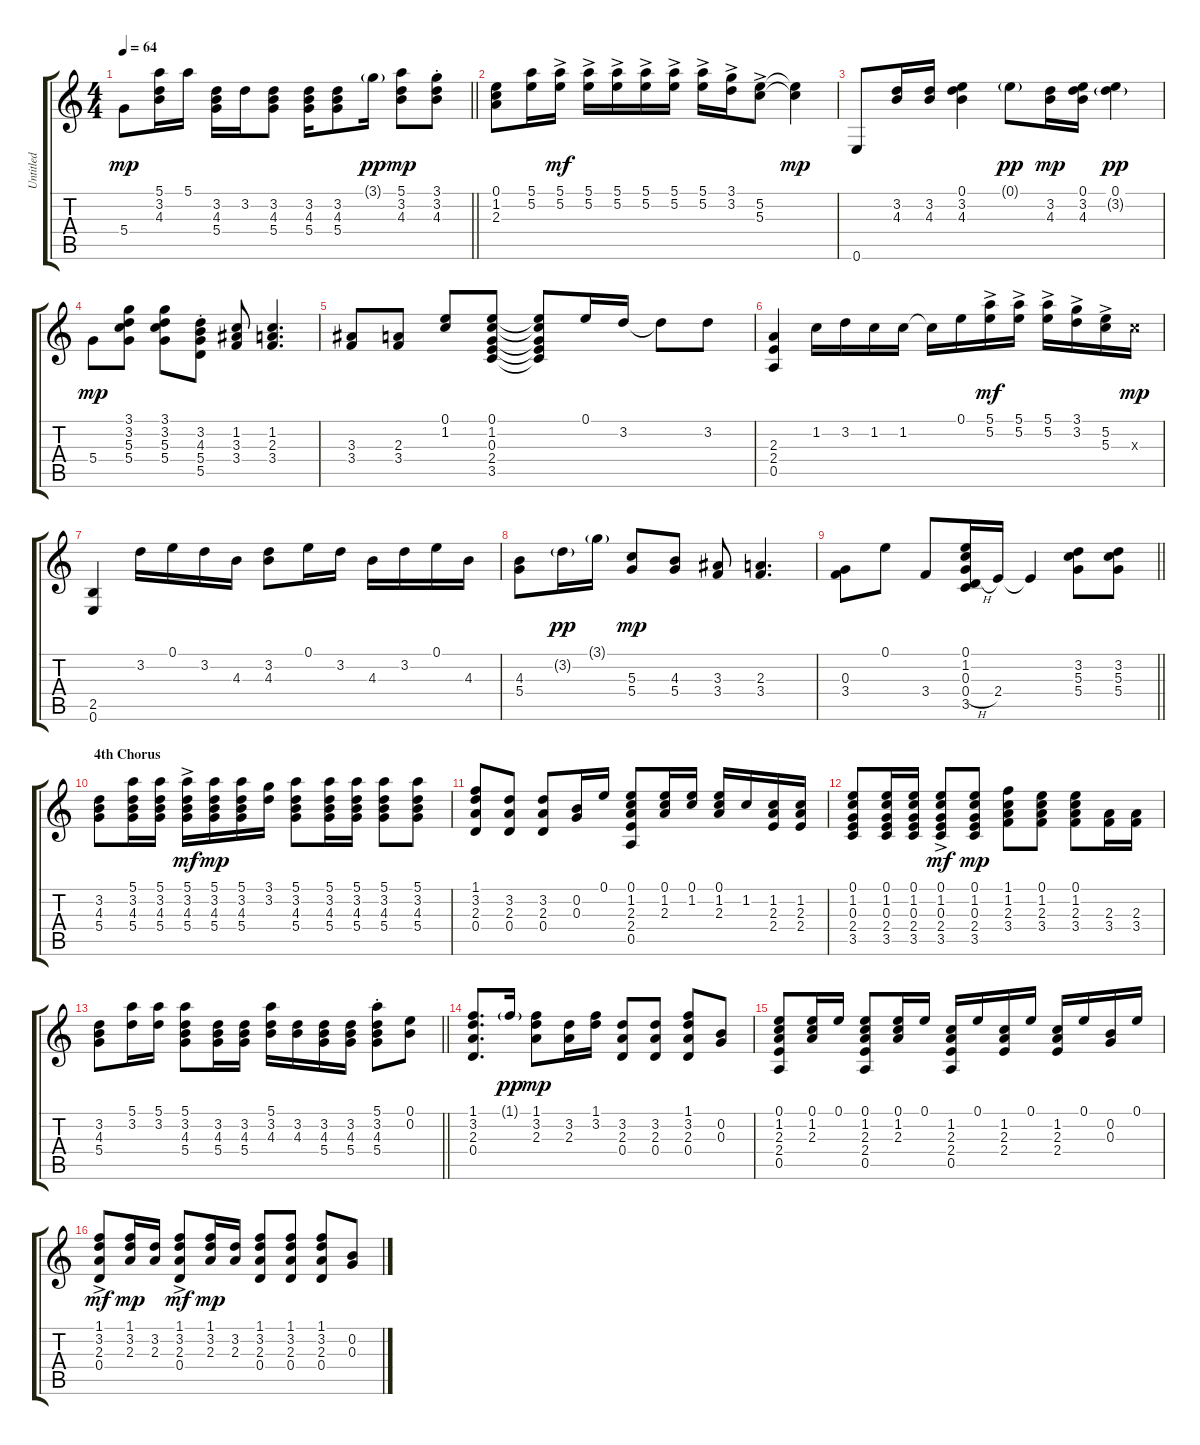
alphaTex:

\track ("Untitled" "Untitled") {instrument acousticguitarnylon}
\staff {score tabs}
\tuning (E4 B3 G3 D3 A2 E2) {hide}
\ts (4 4)
\tempo 64
\clef g2
\barLineRight lightlight
\ks c
5.4.8{dy mp} (5.1 3.2 4.3).16 5.1.16 (3.2 4.3 5.4).16 3.2.16 (3.2 4.3 5.4).8 (3.2 4.3 5.4).16 (3.2 4.3 5.4).8 3.1{g}.16{dy pp} (5.1 3.2 4.3).8{dy mp} (3.1{st} 3.2{st} 4.3{st}).8 |
(0.1 1.2 2.3).8 (5.1 5.2).16 (5.1{ac} 5.2{ac}).16{dy mf} (5.1{ac} 5.2{ac}).16 (5.1{ac} 5.2{ac}).16 (5.1{ac} 5.2{ac}).16 (5.1{ac} 5.2{ac}).16 (5.1{ac} 5.2{ac}).16 (3.1{ac} 3.2{ac}).16 (5.2{ac} 5.3{ac}).8 (5.2{t} 5.3{t}).4{dy mp} |
0.6.8 (3.2 4.3).16 (3.2 4.3).16 (0.1 3.2 4.3).4 0.1{g}.8{dy pp} (3.2 4.3).16{dy mp} (0.1 3.2 4.3).16 (0.1 3.2{g}).4{dy pp} |
5.4.8{dy mp} (3.1 3.2 5.3 5.4).8 (3.1 3.2 5.3 5.4).8 (3.2{st} 4.3{st} 5.4{st} 5.5{st}).8 (1.2 3.3 3.4).8 (1.2 2.3 3.4).4{d} |
(3.3 3.4).8 (2.3 3.4).8 (0.1 1.2).8 (0.1 1.2 0.3 2.4 3.5).8 (0.1{t} 1.2{t} 0.3{t} 2.4{t} 3.5{t}).8 0.1.16 3.2.16 3.2{t}.8 3.2.8 |
(2.3 2.4 0.5).4 1.2.16 3.2.16 1.2.16 1.2.16 1.2{t}.16 0.1.16 (5.1{ac} 5.2{ac}).16{dy mf} (5.1{ac} 5.2{ac}).16 (5.1{ac} 5.2{ac}).16 (3.1{ac} 3.2{ac}).16 (5.2{ac} 5.3{ac}).16 5.3{x}.16{dy mp} |
(2.5 0.6).4 3.2.16 0.1.16 3.2.16 4.3.16 (3.2 4.3).8 0.1.16 3.2.16 4.3.16 3.2.16 0.1.16 4.3.16 |
(4.3 5.4).8 3.2{g}.16{dy pp} 3.1{g}.16 (5.3 5.4).8{dy mp} (4.3 5.4).8 (3.3 3.4).8 (2.3 3.4).4{d} |
\barLineRight lightlight
(0.3 3.4).8 0.1.8 3.4.8 (0.1 1.2 0.3 0.4{h} 3.5).16 2.4.16 2.4{t}.4 (3.2 5.3 5.4).8 (3.2 5.3 5.4).8 |
\section ("" "4th Chorus")
(3.2 4.3 5.4).8 (5.1 3.2 4.3 5.4).16 (5.1 3.2 4.3 5.4).16 (5.1{ac} 3.2{ac} 4.3{ac} 5.4{ac}).16{dy mf} (5.1 3.2 4.3 5.4).16{dy mp} (5.1 3.2 4.3 5.4).16 (3.1 3.2).16 (5.1 3.2 4.3 5.4).8 (5.1 3.2 4.3 5.4).16 (5.1 3.2 4.3 5.4).16 (5.1 3.2 4.3 5.4).8 (5.1 3.2 4.3 5.4).8 |
(1.1 3.2 2.3 0.4).8 (3.2 2.3 0.4).8 (3.2 2.3 0.4).8 (0.2 0.3).16 0.1.16 (0.1 1.2 2.3 2.4 0.5).8 (0.1 1.2 2.3).16 (0.1 1.2).16 (0.1 1.2 2.3).16 1.2.16 (1.2 2.3 2.4).16 (1.2 2.3 2.4).16 |
(0.1 1.2 0.3 2.4 3.5).8 (0.1 1.2 0.3 2.4 3.5).16 (0.1 1.2 0.3 2.4 3.5).16 (0.1{ac} 1.2{ac} 0.3{ac} 2.4{ac} 3.5{ac}).8{dy mf} (0.1 1.2 0.3 2.4 3.5).8{dy mp} (1.1 1.2 2.3 3.4).8 (0.1 1.2 2.3 3.4).8 (0.1 1.2 2.3 3.4).8 (2.3 3.4).16 (2.3 3.4).16 |
\barLineRight lightlight
(3.2 4.3 5.4).8 (5.1 3.2).16 (5.1 3.2).16 (5.1 3.2 4.3 5.4).8 (3.2 4.3 5.4).16 (3.2 4.3 5.4).16 (5.1 3.2 4.3).16 (3.2 4.3).16 (3.2 4.3 5.4).16 (3.2 4.3 5.4).16 (5.1{st} 3.2{st} 4.3{st} 5.4{st}).8 (0.1 0.2).8 |
(1.1 3.2 2.3 0.4).8{d} 1.1{g}.16{dy pp} (1.1 3.2 2.3).8{dy mp} (3.2 2.3).16 (1.1 3.2).16 (3.2 2.3 0.4).8 (3.2 2.3 0.4).8 (1.1 3.2 2.3 0.4).8 (0.2 0.3).8 |
(0.1 1.2 2.3 2.4 0.5).8 (0.1 1.2 2.3).16 0.1.16 (0.1 1.2 2.3 2.4 0.5).8 (0.1 1.2 2.3).16 0.1.16 (1.2 2.3 2.4 0.5).16 0.1.16 (1.2 2.3 2.4).16 0.1.16 (1.2 2.3 2.4).16 0.1.16 (0.2 0.3).16 0.1.16 |
(1.1{ac} 3.2{ac} 2.3{ac} 0.4{ac}).8{dy mf} (1.1 3.2 2.3).16{dy mp} (3.2 2.3).16 (1.1{ac} 3.2{ac} 2.3{ac} 0.4{ac}).8{dy mf} (1.1 3.2 2.3).16{dy mp} (3.2 2.3).16 (1.1 3.2 2.3 0.4).8 (1.1 3.2 2.3 0.4).8 (1.1 3.2 2.3 0.4).8 (0.2 0.3).8
